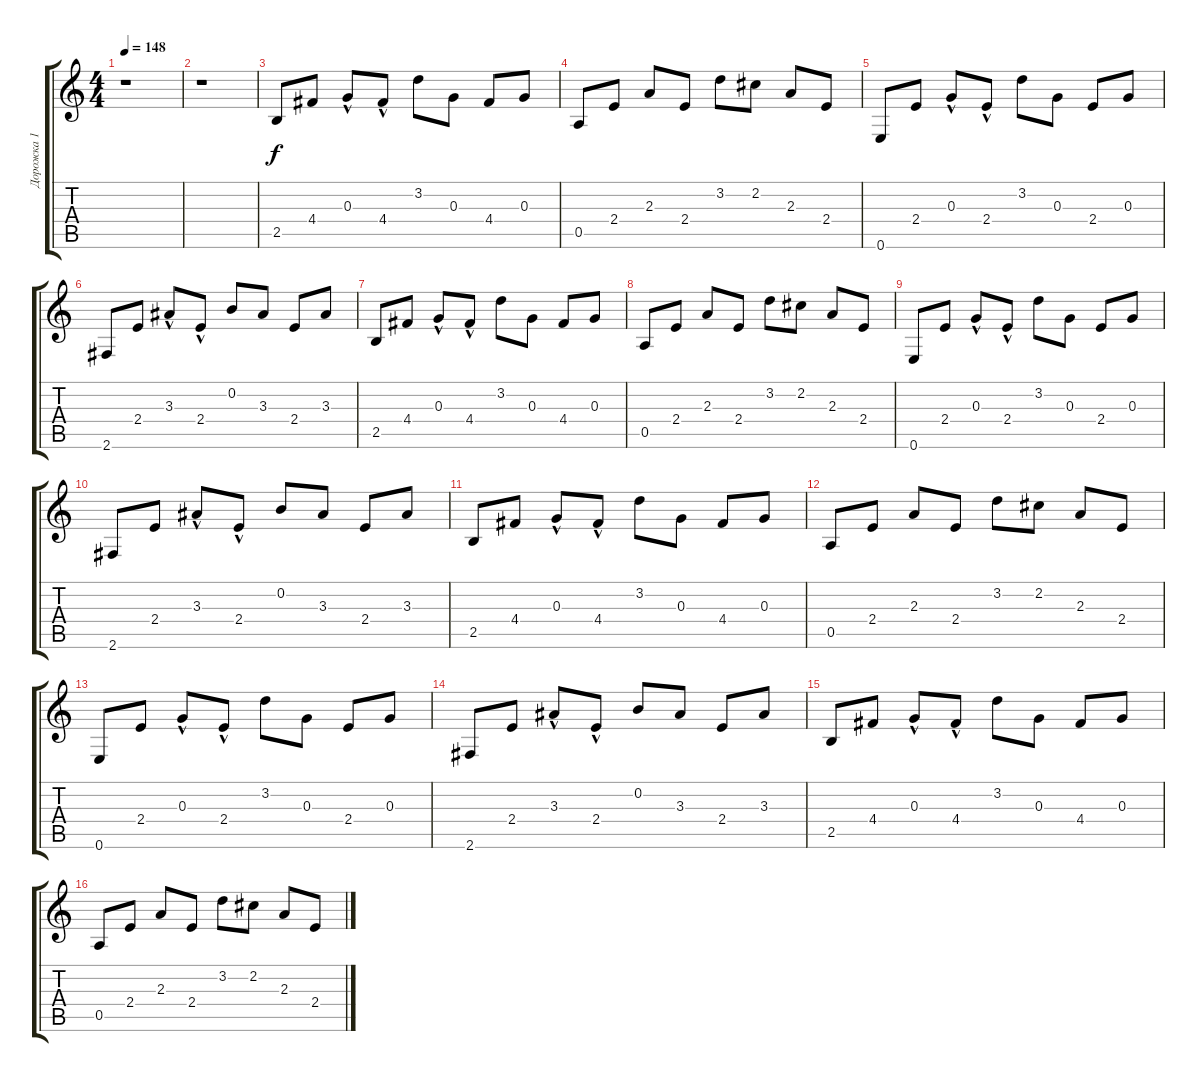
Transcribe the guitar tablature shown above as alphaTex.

\track ("Дорожка 1" "Дорожка 1") {instrument acousticguitarsteel}
\staff {score tabs}
\tuning (E4 B3 G3 D3 A2 E2) {hide}
\ts (4 4)
\tempo 148
\clef g2
\ks c
r.1{dy f instrument acousticguitarsteel} |
r.1 |
2.5.8 4.4.8 0.3{hac}.8 4.4{hac}.8 3.2.8 0.3.8 4.4.8 0.3.8 |
0.5.8 2.4.8 2.3.8 2.4.8 3.2.8 2.2.8 2.3.8 2.4.8 |
0.6.8 2.4.8 0.3{hac}.8 2.4{hac}.8 3.2.8 0.3.8 2.4.8 0.3.8 |
2.6.8 2.4.8 3.3{hac}.8 2.4{hac}.8 0.2.8 3.3.8 2.4.8 3.3.8 |
2.5.8 4.4.8 0.3{hac}.8 4.4{hac}.8 3.2.8 0.3.8 4.4.8 0.3.8 |
0.5.8 2.4.8 2.3.8 2.4.8 3.2.8 2.2.8 2.3.8 2.4.8 |
0.6.8 2.4.8 0.3{hac}.8 2.4{hac}.8 3.2.8 0.3.8 2.4.8 0.3.8 |
2.6.8 2.4.8 3.3{hac}.8 2.4{hac}.8 0.2.8 3.3.8 2.4.8 3.3.8 |
2.5.8 4.4.8 0.3{hac}.8 4.4{hac}.8 3.2.8 0.3.8 4.4.8 0.3.8 |
0.5.8 2.4.8 2.3.8 2.4.8 3.2.8 2.2.8 2.3.8 2.4.8 |
0.6.8 2.4.8 0.3{hac}.8 2.4{hac}.8 3.2.8 0.3.8 2.4.8 0.3.8 |
2.6.8 2.4.8 3.3{hac}.8 2.4{hac}.8 0.2.8 3.3.8 2.4.8 3.3.8 |
2.5.8 4.4.8 0.3{hac}.8 4.4{hac}.8 3.2.8 0.3.8 4.4.8 0.3.8 |
0.5.8 2.4.8 2.3.8 2.4.8 3.2.8 2.2.8 2.3.8 2.4.8
